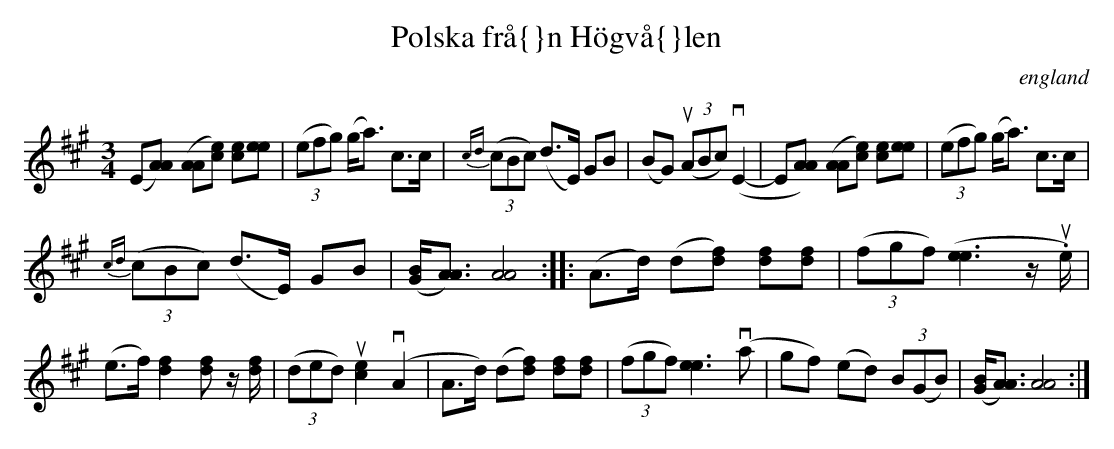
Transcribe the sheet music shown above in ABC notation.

X:1
T:Polska fr\aa{}n H\"ogv\aa{}len
O:england
Q:160
M:3/4
L:1/8
K:A
(E[AA]) ([AA][ce]) [ce][ee] | ((3efg) (g<a) c>c| \
{cd}((3cBc) (d>E) GB | (BG) u((3ABc) v(E2-| \
E[AA]) ([AA][ce]) [ce][ee] | ((3efg) (g<a) c>c |
{cd}((3cBc) (d>E) GB| \
L:1/16
([GB][A3A3]) [A8A8] :: \
L:1/8
(A>d) (d[df]) [df][df] | ((3fgf) ([e3e3]z/u.e/)|
(e>f) [d2f2] [df] z/[d/f/] | ((3ded) u[c2e2] v(A2|\
A>d) (d[df]) [df][df] | ((3fgf) [e3e3] v(a |\
gf) (ed) (3B(GB)|\
L:1/16
([GB][A3A3]) [A8A8] :|
